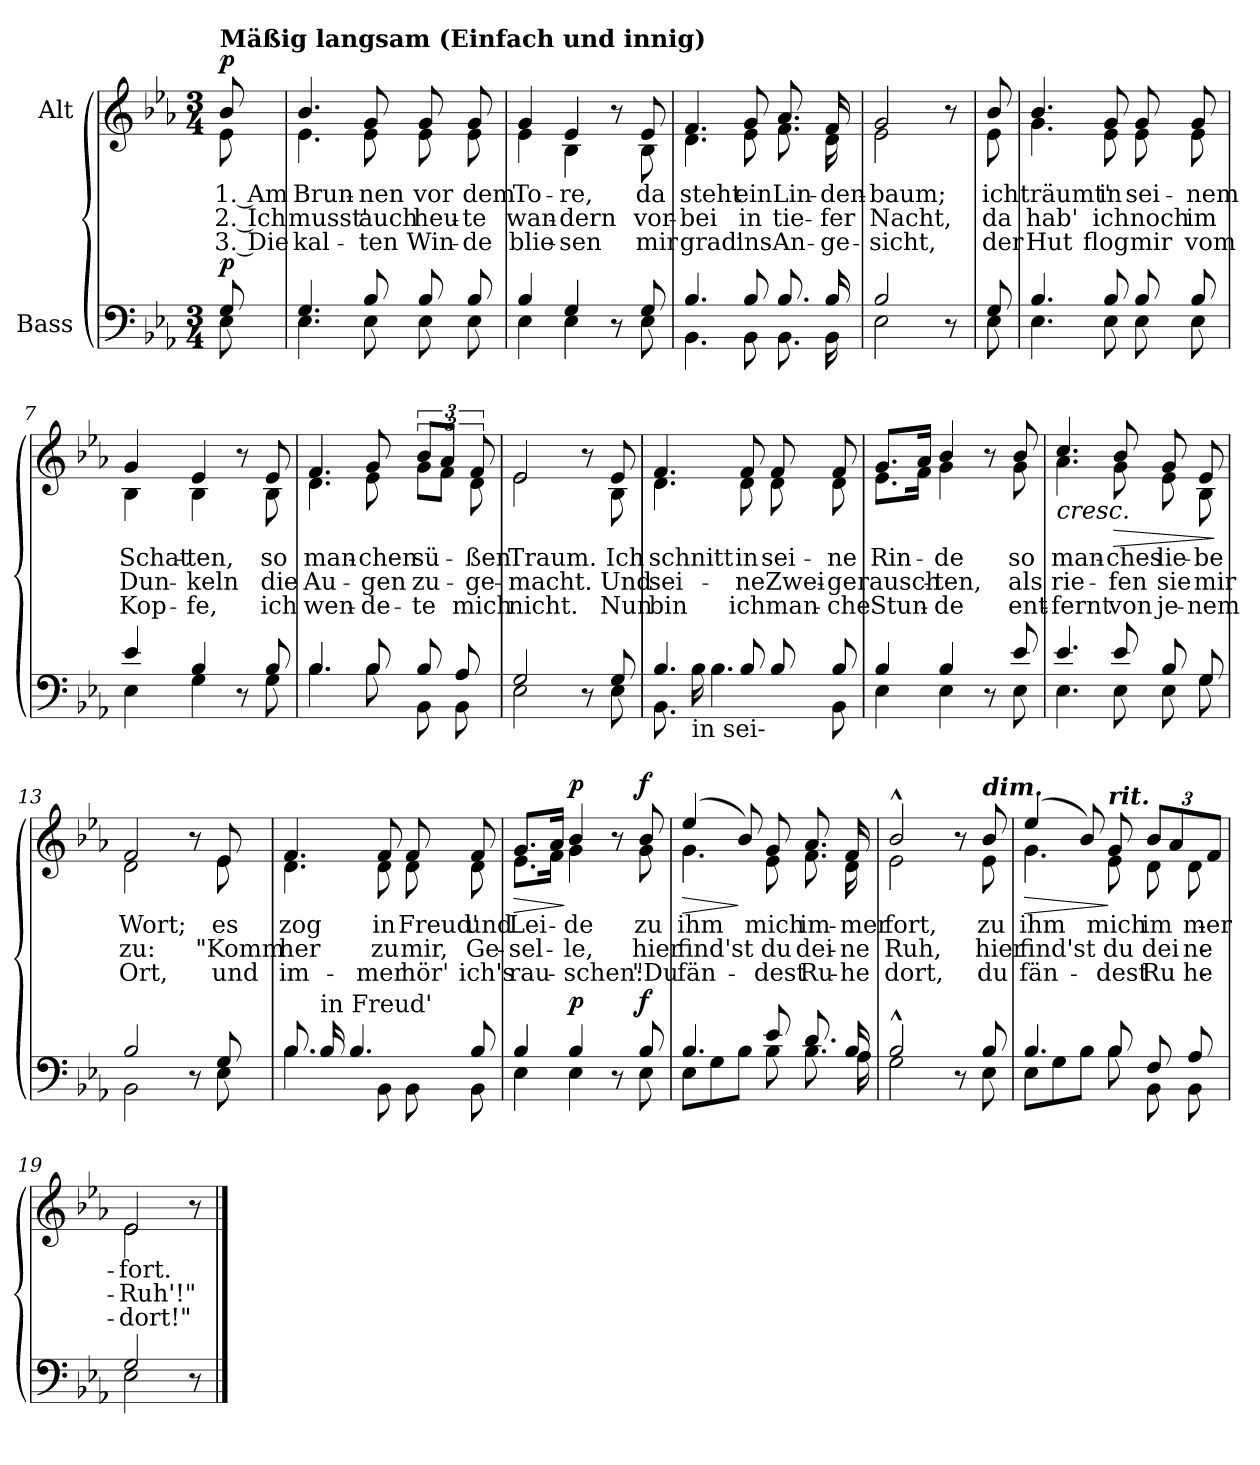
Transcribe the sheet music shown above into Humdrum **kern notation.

**kern	**dynam	**kern	**text	**text	**text	**dynam
*part2	*part2	*part1	*part1	*part1	*part1	*part1
*staff2	*staff2	*staff1	*staff1	*staff1	*staff1	*staff1
*I"Bass	*	*I"Alt	*	*	*	*
*clefF4	*	*clefG2	*	*	*	*
*k[b-e-a-]	*	*k[b-e-a-]	*	*	*	*
*M3/4	*	*M3/4	*	*	*	*
=1	=1	=1	=1	=1	=1	=1
*^	*	*^	*	*	*	*
!	!	!	!LO:TX:a:B:t=Mäßig langsam (Einfach und innig)	!	!	!	!	!
!	!	!LO:DY:a	!	!	!	!	!	!LO:DY:a
8G/	8E-\	p	8b-/	8e-\	1. Am	2. Ich	3. Die	p
=2	=2	=2	=2	=2	=2	=2	=2	=2
4.G/	4.E-\	.	4.b-/	4.e-\	Brun-	musst'	kal-	.
8B-/	8E-\	.	8g/	8e-\	-nen	auch	-ten	.
8B-/	8E-\	.	8g/	8e-\	vor	heu-	Win-	.
8B-/	8E-\	.	8g/	8e-\	dem	-te	-de	.
=3	=3	=3	=3	=3	=3	=3	=3	=3
4B-/	4E-\	.	4g/	4e-\	To-	wan-	blie-	.
4G/	4E-\	.	4e-/	4B-\	-re,	-dern	-sen	.
8r	8ryy	.	8r	8ryy	.	.	.	.
8G/	8E-\	.	8e-/	8B-\	da	vor-	mir	.
=4	=4	=4	=4	=4	=4	=4	=4	=4
4.B-/	4.BB-\	.	4.f/	4.d\	steht	-bei	grad'	.
8B-/	8BB-\	.	8g/	8e-\	ein	in	ins	.
8.B-/	8.BB-\	.	8.a-/	8.f\	Lin-	tie-	An-	.
16B-/	16BB-\	.	16f/	16d\	-den-	-fer	-ge-	.
=5	=5	=5	=5	=5	=5	=5	=5	=5
2B-/	2E-\	.	2g/	2e-\	-baum;	Nacht,	-sicht,	.
8r	8ryy	.	8r	8ryy	.	.	.	.
!!LO:LB:g=z	!!
=5X1	=5X1	=5X1	=5X1	=5X1	=5X1	=5X1	=5X1	=5X1
8G/	8E-\	.	8b-/	8e-\	ich	da	der	.
=6	=6	=6	=6	=6	=6	=6	=6	=6
4.B-/	4.E-\	.	4.b-/	4.g\	träumt'	hab'	Hut	.
8B-/	8E-\	.	8g/	8e-\	in	ich	flog	.
8B-/	8E-\	.	8g/	8e-\	sei-	noch	mir	.
8B-/	8E-\	.	8g/	8e-\	-nem	im	vom	.
=7	=7	=7	=7	=7	=7	=7	=7	=7
4e-/	4E-\	.	4g/	4B-\	Schat-	Dun-	Kop-	.
4B-/	4G\	.	4e-/	4B-\	-ten,	-keln	-fe,	.
8r	8ryy	.	8r	8ryy	.	.	.	.
8B-/	8G\	.	8e-/	8B-\	so	die	ich	.
=8	=8	=8	=8	=8	=8	=8	=8	=8
4.B-/	4.B-\	.	4.f/	4.d\	man-	Au-	wen-	.
8B-/	8B-\	.	8g/	8e-\	-chen	-gen	-de-	.
8B-/	8BB-\	.	12b-/L	12g\L	sü-	zu-	-te	.
.	.	.	12a-/J	12f\J	.	.	.	.
8A-/	8BB-\	.	.	.	.	.	.	.
.	.	.	12f/	12d\	-ßen	-ge-	mich	.
=9	=9	=9	=9	=9	=9	=9	=9	=9
2G/	2E-\	.	2e-/	2e-\	Traum.	-macht.	nicht.	.
8r	8ryy	.	8r	8ryy	.	.	.	.
8G/	8E-\	.	8e-/	8B-\	Ich	Und	Nun	.
!!LO:LB:g=z	!!
=10	=10	=10	=10	=10	=10	=10	=10	=10
4.B-/	8.BB-\	.	4.f/	4.d\	schnitt	sei-	bin	.
!	!LO:TX:b:t=in sei-	!	!	!	!	!	!	!
.	16B-\	.	.	.	.	.	.	.
.	4.B-\	.	.	.	.	.	.	.
8B-/	.	.	8f/	8d\	in	-ne	ich	.
8B-/	.	.	8f/	8d\	sei-	Zwei-	man-	.
8B-/	8BB-\	.	8f/	8d\	-ne	-ge	-che	.
=11	=11	=11	=11	=11	=11	=11	=11	=11
4B-/	4E-\	.	8.g/L	8.e-\L	Rin-	rausch-	Stun-	.
.	.	.	16a-/Jk	16f\Jk	.	.	.	.
4B-/	4E-\	.	4b-/	4g\	-de	-ten,	-de	.
8r	8ryy	.	8r	8ryy	.	.	.	.
8e-/	8E-\	.	8b-/	8g\	so	als	ent-	.
=12	=12	=12	=12	=12	=12	=12	=12	=12
!	!	!	!	!	!	!	!	!LO:HP:b
4.e-/	4.E-\	.	4.cc/	4.a-\	man-	rie-	-fernt	<
!	!	!	!	!	!	!	!	!LO:HP:b
8e-/	8E-\	.	8b-/	8g\	-ches	-fen	von	>
8B-/	8E-\	.	8g/	8e-\	lie-	sie	je-	.
8G/	8G\	.	8e-/	8B-\	-be	mir	-nem	.
*v	*v	*	*	*	*	*	*	*
*	*	*v	*v	*	*	*	*
.	.	.	.	.	.	[ ]
=13	=13	=13	=13	=13	=13	=13
*^	*	*^	*	*	*	*
2B-/	2BB-\	.	2f/	2d\	Wort;	zu:	Ort,	.
8r	8ryy	.	8r	8ryy	.	.	.	.
8G/	8E-\	.	8e-/	8e-\	es	"Komm	und	.
=14	=14	=14	=14	=14	=14	=14	=14	=14
8.B-/	4.B-\	.	4.f/	4.d\	zog	her	im-	.
!LO:TX:a:t=in Freud'	!	!	!	!	!	!	!	!
16B-/	.	.	.	.	.	.	.	.
4.B-/	.	.	.	.	.	.	.	.
.	8BB-\	.	8f/	8d\	in	zu	-mer	.
.	8BB-\	.	8f/	8d\	Freud'	mir,	hör'	.
8B-/	8BB-\	.	8f/	8d\	und	Ge-	ich's	.
!!LO:LB:g=z	!!
=15	=15	=15	=15	=15	=15	=15	=15	=15
!	!	!	!	!	!	!	!	!LO:HP:b
4B-/	4E-\	.	8.g/L	8.e-\L	Lei-	-sel-	rau-	>
.	.	.	16a-/Jk	16f\Jk	.	.	.	.
!	!	!LO:DY:a	!	!	!	!	!	!LO:DY:n=1:a
4B-/	4E-\	p	4b-/	4g\	-de	-le,	-schen:	] p
8r	8ryy	.	8r	8ryy	.	.	.	.
!	!	!LO:DY:a	!	!	!	!	!	!LO:DY:n=2:a
8B-/	8E-\	f	8b-/	8g\	zu	hier	"Du	f
=16	=16	=16	=16	=16	=16	=16	=16	=16
!	!	!	!	!	!	!	!	!LO:HP:b
4.B-/	8E-\L	.	(4ee-/	4.g\	ihm	-find'st	fän-	>
.	8G\	.	.	.	.	.	.	.
.	8B-\J	.	8b-/)	.	.	.	.	]
8e-/	8B-\	.	8g/	8e-\	mich	du	-dest	.
8.d/	8.B-\	.	8.a-/	8.f\	im-	dei-	Ru-	.
16B-/	16A-\	.	16f/	16d\	-mer	-ne	-he	.
=17	=17	=17	=17	=17	=17	=17	=17	=17
2B-^^/	2G\	.	2b-^^/	2e-\	fort,	Ruh,	dort,	.
8r	8ryy	.	8r	8ryy	.	.	.	.
!	!	!	!LO:TX:a:Bi:t=dim.	!	!	!	!	!
8B-/	8E-\	.	8b-/	8e-\	zu	hier	du	.
=18	=18	=18	=18	=18	=18	=18	=18	=18
!	!	!	!	!	!	!	!	!LO:HP:b
4.B-/	8E-\L	.	(4ee-/	4.g\	ihm	-find'st	fän-	>
.	8G\	.	.	.	.	.	.	.
.	8B-\J	.	8b-/)	.	.	.	.	.
!	!	!	!LO:TX:a:Bi:t=rit.	!	!	!	!	!
8B-/	8B-\	.	8g/	8e-\	mich	du	-dest	]
*	*	*	*Xbrackettup	*	*	*	*	*
8F/	8BB-\	.	12b-/L	8d\	im-	dei-	Ru-	.
.	.	.	12a-/	.	.	.	.	.
8A-/	8BB-\	.	.	8d\	-mer	-ne	-he	.
.	.	.	12f/J	.	.	.	.	.
=19	=19	=19	=19	=19	=19	=19	=19	=19
2G/	2E-\	.	2e-/	2e-\	fort.	Ruh'!"	dort!"	.
8r	8ryy	.	8r	8ryy	.	.	.	.
*v	*v	*	*	*	*	*	*	*
*	*	*v	*v	*	*	*	*
==	==	==	==	==	==	==
*-	*-	*-	*-	*-	*-	*-
